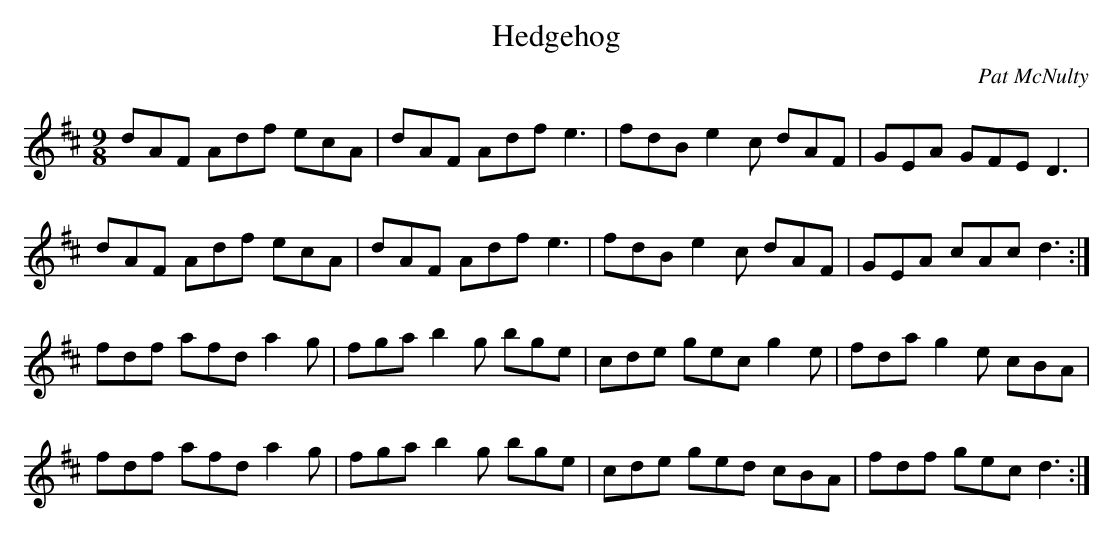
X:1
T: Hedgehog
C: Pat McNulty
L: 1/8
M: 9/8
K: D
dAF Adf ecA |dAF Adf e3 |fdB e2 c dAF |GEA GFE D3 |
dAF Adf ecA |dAF Adf e3 |fdB e2 c dAF |GEA cAc d3 :|
fdf afd a2 g |fga b2 g bge |cde gec g2 e |fda g2 e cBA |
fdf afd a2 g |fga b2 g bge |cde ged cBA |fdf gec d3 :|
